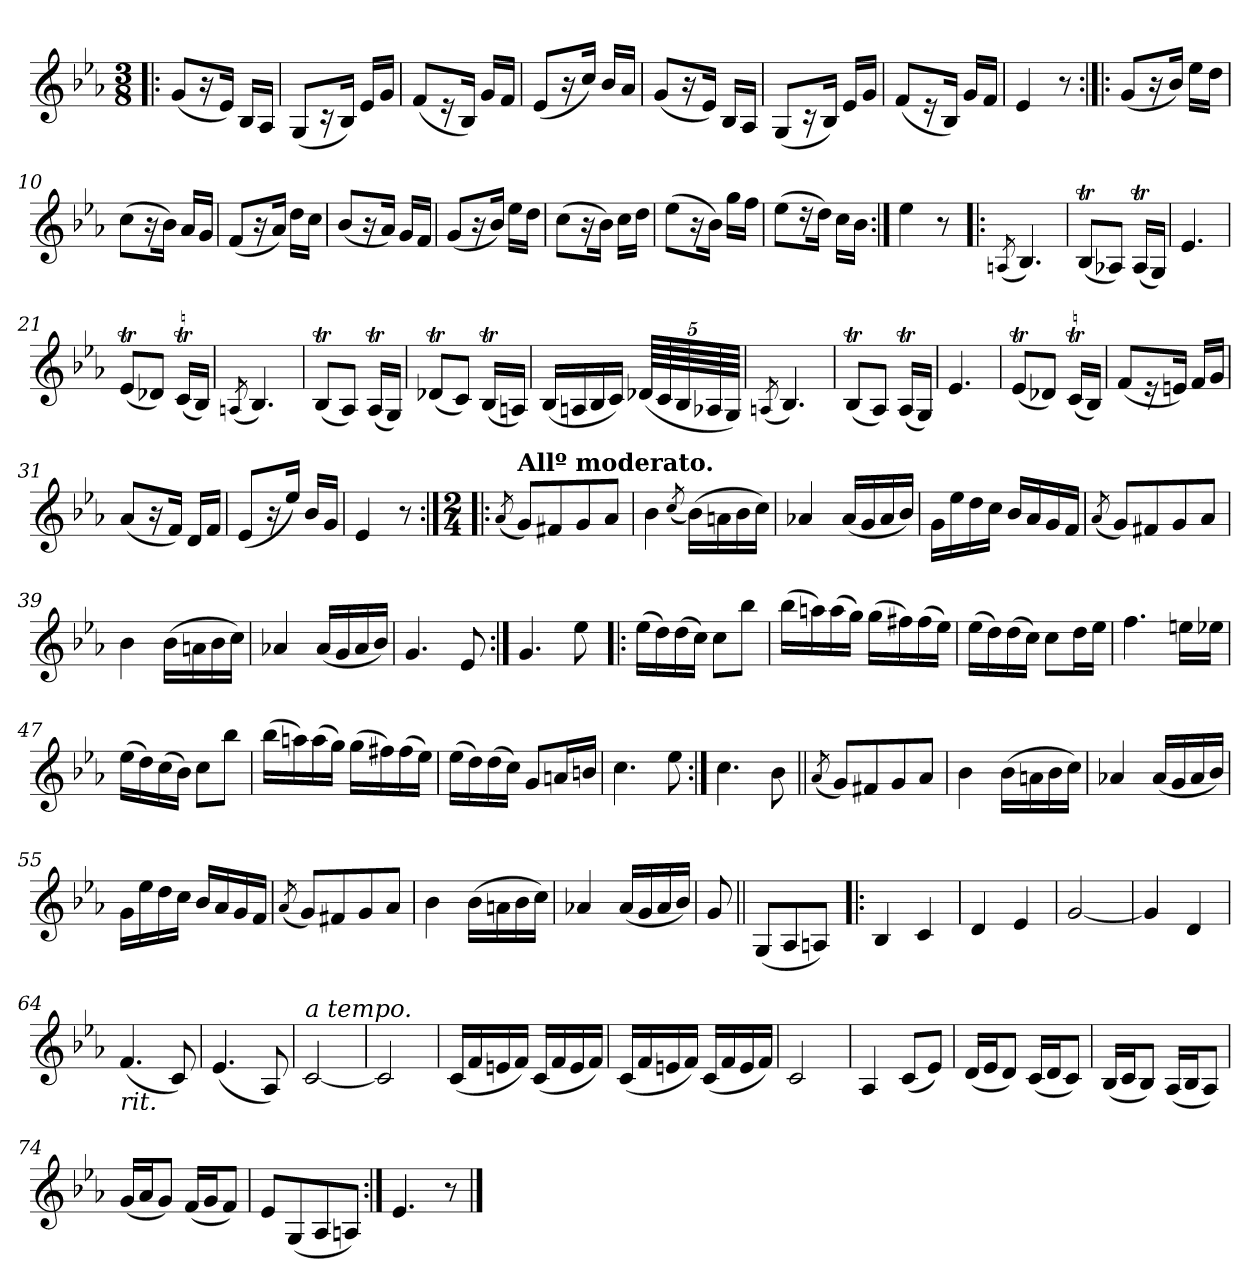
**kern
*part1
*staff1
*clefG2
*k[b-e-a-]
*E-:
*M3/8
=1!|:
(<8g/L
16r
16e-/Jk)
16B-/LL
16A-/JJ
=2
(<8G/L
16r
16B-/Jk)
16e-/LL
16g/JJ
=3
(<8f/L
16r
16B-/Jk)
16g/LL
16f/JJ
=4
(<8e-/L
16r
16cc/Jk)
16b-/LL
16a-/JJ
!!LO:LB:g=z
=5
(<8g/L
16r
16e-/Jk)
16B-/LL
16A-/JJ
=6
(<8G/L
16r
16B-/Jk)
16e-/LL
16g/JJ
=7
(<8f/L
16r
16B-/Jk)
16g/LL
16f/JJ
=8
4e-/
8r
=9:|!|:
(<8g/L
16r
16b-/Jk)
16ee-\LL
16dd\JJ
!!LO:LB:g=z
=10
(>8cc\L
16r
16b-\Jk)
16a-/LL
16g/JJ
=11
(<8f/L
16r
16a-/Jk)
16dd\LL
16cc\JJ
=12
(<8b-/L
16r
16a-/Jk)
16g/LL
16f/JJ
=13
(<8g/L
16r
16b-/Jk)
16ee-\LL
16dd\JJ
=14
(>8cc\L
16r
16b-\Jk)
16cc\LL
16dd\JJ
!!LO:LB:g=z
=15
(>8ee-\L
16r
16b-\Jk)
16gg\LL
16ff\JJ
=16
(>8ee-\L
16r
16dd\Jk)
16cc\LL
16b-\JJ
=17:|!
4ee-\
8r
=18!|:
(<8qAn/
4.B-/)
=19
(<8B-T/L
8A-X/J)
(<16A-T/LL
16G/JJ)
=20
4.e-/
=21
(<8e-T/L
8d-X/J)
(<16cT/LL
16B-/JJ)
!!LO:LB:g=z
=22
(<8qAn/
4.B-/)
=23
(<8B-T/L
8A-/J)
(<16A-T/LL
16G/JJ)
=24
(<8d-XT/L
8c/J)
(<16B-T/LL
16An/JJ)
=25
(<16B-/LL
16An/
16B-/
16c/JJ)
*Xbrackettup
(<80d-X/LLL
80c/
80B-/
80A-X/
80G/JJJ)
=26
(<8qAn/
4.B-/)
!!LO:LB:g=z
=27
(<8B-T/L
8A-/J)
(<16A-T/LL
16G/JJ)
=28
4.e-/
=29
(<8e-T/L
8d-X/J)
(<16cT/LL
16B-/JJ)
=30
(<8f/L
16r
16en/Jk)
16f/LL
16g/JJ
=31
(<8a-/L
16r
16f/Jk)
16d/LL
16f/JJ
=32
(<8e-/L
16r
16ee-/Jk)
16b-/LL
16g/JJ
=33
4e-/
8r
!!LO:LB:g=z
=34:|!|:
*M2/4
(<8qa-/
!LO:TX:a:B:t=Allº moderato.
8g/L)
8f#X/
8g/
8a-/J
=35
4b-\
(<8qcc/
(>16b-\LL)
16an\
16b-\
16cc\JJ)
=36
4a-X/
(<16a-/LL
16g/
16a-/
16b-/JJ)
=37
16g\LL
16ee-\
16dd\
16cc\JJ
16b-/LL
16a-/
16g/
16f/JJ
=38
(<8qa-/
8g/L)
8f#X/
8g/
8a-/J
!!LO:LB:g=z
=39
4b-\
(>16b-\LL
16an\
16b-\
16cc\JJ)
=40
4a-X/
(<16a-/LL
16g/
16a-/
16b-/JJ)
=41
4.g/
8e-/
=42:|!
4.g/
8ee-\
=43!|:
(>16ee-\LL
16dd\)
(>16dd\
16cc\JJ)
8cc\L
8bb-\J
=44
(>16bb-\LL
16aan\)
(>16aa\
16gg\JJ)
(>16gg\LL
16ff#X\)
(>16ff#\
16ee-\JJ)
!!LO:LB:g=z
=45
(>16ee-\LL
16dd\)
(>16dd\
16cc\JJ)
8cc\L
16dd\L
16ee-\JJ
=46
4.ff\
16een\LL
16ee-X\JJ
=47
(>16ee-\LL
16dd\)
(>16cc\
16b-\JJ)
8cc\L
8bb-\J
=48
(>16bb-\LL
16aan\)
(>16aa\
16gg\JJ)
(>16gg\LL
16ff#X\)
(>16ff#\
16ee-\JJ)
=49
(>16ee-\LL
16dd\)
(>16dd\
16cc\JJ)
8g/L
16an/L
16bn/JJ
!!LO:LB:g=z
=50
4.cc\
8ee-\
=51:|!
4.cc\
8b-\
=52||
(<8qa-/
8g/L)
8f#X/
8g/
8a-/J
=53
4b-\
(>16b-\LL
16an\
16b-\
16cc\JJ)
=54
4a-X/
(<16a-/LL
16g/
16a-/
16b-/JJ)
=55
16g\LL
16ee-\
16dd\
16cc\JJ
16b-/LL
16a-/
16g/
16f/JJ
!!LO:PB:g=z
=56
(<8qa-/
8g/L)
8f#X/
8g/
8a-/J
=57
4b-\
(>16b-\LL
16an\
16b-\
16cc\JJ)
=58
4a-X/
(<16a-/LL
16g/
16a-/
16b-/JJ)
=59
8g/
=59X1||
(<8G/L
8A-/
8An/J)
=60!|:
4B-/
4c/
=61
4d/
4e-/
=62
[2g/
=63
4g/]
4d/
!!LO:LB:g=z
=64
!LO:TX:b:i:t=rit.
(<4.f/
8c/)
=65
(<4.e-/
8A-/)
=66
!LO:TX:a:i:t=a tempo.
[2c/
=67
2c/]
=68
(<16c/LL
16f/
16en/
16f/JJ)
(<16c/LL
16f/
16e/
16f/JJ)
=69
(<16c/LL
16f/
16en/
16f/JJ)
(<16c/LL
16f/
16e/
16f/JJ)
=70
2c/
!!LO:LB:g=z
=71
4A-/
(<8c/L
8e-/J)
=72
(<16d/LL
16e-/J
8d/J)
(<16c/LL
16d/J
8c/J)
=73
(<16B-/LL
16c/J
8B-/J)
(<16A-/LL
16B-/J
8A-/J)
=74
(<16g/LL
16a-/J
8g/J)
(<16f/LL
16g/J
8f/J)
=75
8e-/L
(<8G/
8A-/
8An/J)
=76:|!
4.e-/
8r
==
*-
